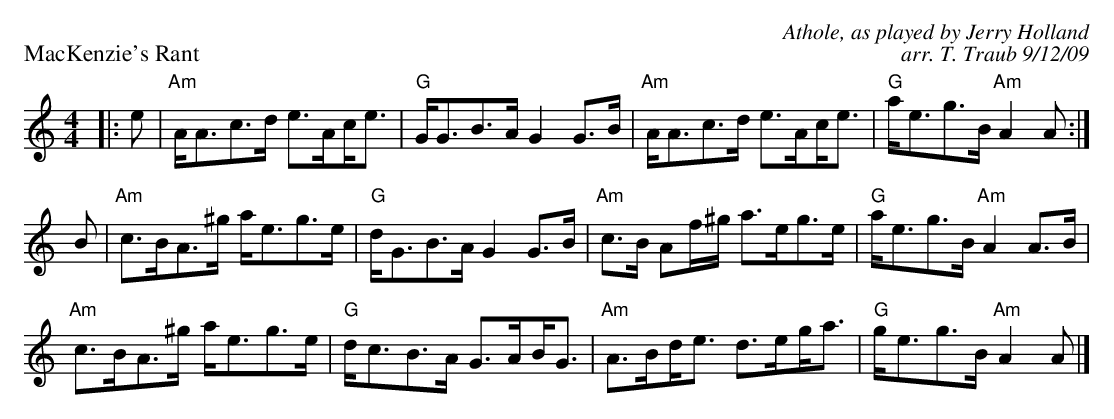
X:1
P: MacKenzie's Rant
C: Athole, as played by Jerry Holland
C: arr. T. Traub 9/12/09
M: 4/4
L: 1/8
K: A Minor
|: e|"Am"A<Ac>d e>A!beambr1!c<e|"G"G<GB>A G2 G>B|"Am"A<Ac>d e>A!beambr1!c<e|"G"a<eg>B "Am"A2 A:|
B|"Am"c>BA>^g a<eg>e|"G"d<GB>A G2 G>B|"Am"c>B Af/^g/ a>eg>e|"G"a<eg>B "Am"A2 A>B|
"Am"c>BA>^g a<eg>e|"G"d<cB>A G>A!beambr1!B<G|"Am"A>B!beambr1!d<e d>e!beambr1!g<a|"G"g<eg>B "Am"A2 A|]
